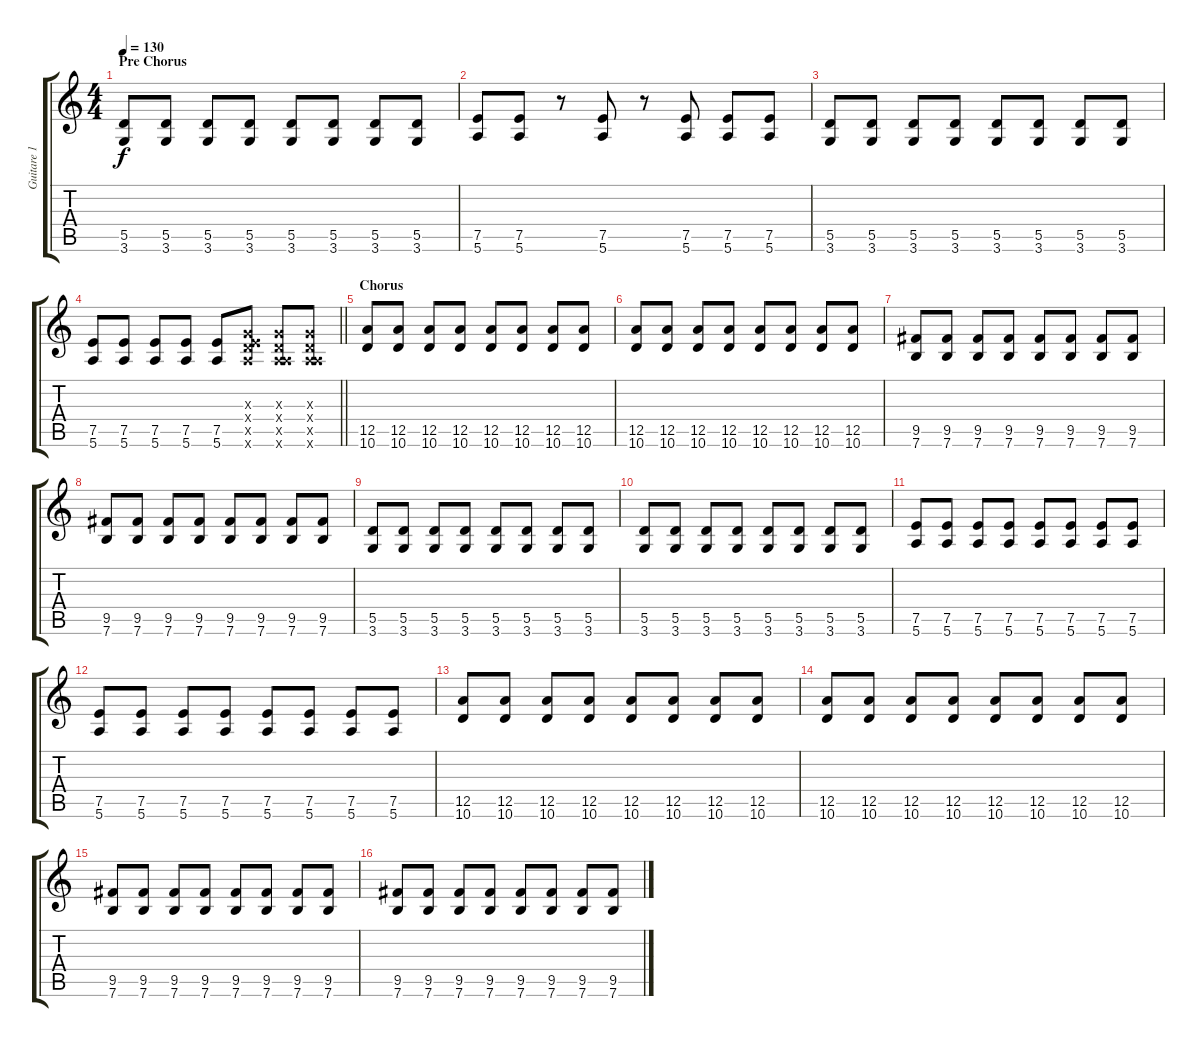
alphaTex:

\track ("Guitare 1" "Guitare 1") {instrument distortionguitar}
\staff {score tabs}
\tuning (E4 B3 G3 D3 A2 E2) {hide}
\ts (4 4)
\section ("" "Pre Chorus")
\tempo 130
\clef g2
\ks c
(5.5 3.6).8{dy f} (5.5 3.6).8 (5.5 3.6).8 (5.5 3.6).8 (5.5 3.6).8 (5.5 3.6).8 (5.5 3.6).8 (5.5 3.6).8 |
(7.5 5.6).8 (7.5 5.6).8 r.8 (7.5 5.6).8 r.8 (7.5 5.6).8 (7.5 5.6).8 (7.5 5.6).8 |
(5.5 3.6).8 (5.5 3.6).8 (5.5 3.6).8 (5.5 3.6).8 (5.5 3.6).8 (5.5 3.6).8 (5.5 3.6).8 (5.5 3.6).8 |
\barLineRight lightlight
(7.5 5.6).8 (7.5 5.6).8 (7.5 5.6).8 (7.5 5.6).8 (7.5 5.6).8 (0.3{x} 0.4{x} 7.5{x} 5.6{x}).8 (0.3{x} 0.4{x} 0.5{x} 5.6{x}).8 (0.3{x} 0.4{x} 0.5{x} 5.6{x}).8 |
\section ("" "Chorus")
(12.5 10.6).8 (12.5 10.6).8 (12.5 10.6).8 (12.5 10.6).8 (12.5 10.6).8 (12.5 10.6).8 (12.5 10.6).8 (12.5 10.6).8 |
(12.5 10.6).8 (12.5 10.6).8 (12.5 10.6).8 (12.5 10.6).8 (12.5 10.6).8 (12.5 10.6).8 (12.5 10.6).8 (12.5 10.6).8 |
(9.5 7.6).8 (9.5 7.6).8 (9.5 7.6).8 (9.5 7.6).8 (9.5 7.6).8 (9.5 7.6).8 (9.5 7.6).8 (9.5 7.6).8 |
(9.5 7.6).8 (9.5 7.6).8 (9.5 7.6).8 (9.5 7.6).8 (9.5 7.6).8 (9.5 7.6).8 (9.5 7.6).8 (9.5 7.6).8 |
(5.5 3.6).8 (5.5 3.6).8 (5.5 3.6).8 (5.5 3.6).8 (5.5 3.6).8 (5.5 3.6).8 (5.5 3.6).8 (5.5 3.6).8 |
(5.5 3.6).8 (5.5 3.6).8 (5.5 3.6).8 (5.5 3.6).8 (5.5 3.6).8 (5.5 3.6).8 (5.5 3.6).8 (5.5 3.6).8 |
(7.5 5.6).8 (7.5 5.6).8 (7.5 5.6).8 (7.5 5.6).8 (7.5 5.6).8 (7.5 5.6).8 (7.5 5.6).8 (7.5 5.6).8 |
(7.5 5.6).8 (7.5 5.6).8 (7.5 5.6).8 (7.5 5.6).8 (7.5 5.6).8 (7.5 5.6).8 (7.5 5.6).8 (7.5 5.6).8 |
(12.5 10.6).8 (12.5 10.6).8 (12.5 10.6).8 (12.5 10.6).8 (12.5 10.6).8 (12.5 10.6).8 (12.5 10.6).8 (12.5 10.6).8 |
(12.5 10.6).8 (12.5 10.6).8 (12.5 10.6).8 (12.5 10.6).8 (12.5 10.6).8 (12.5 10.6).8 (12.5 10.6).8 (12.5 10.6).8 |
(9.5 7.6).8 (9.5 7.6).8 (9.5 7.6).8 (9.5 7.6).8 (9.5 7.6).8 (9.5 7.6).8 (9.5 7.6).8 (9.5 7.6).8 |
(9.5 7.6).8 (9.5 7.6).8 (9.5 7.6).8 (9.5 7.6).8 (9.5 7.6).8 (9.5 7.6).8 (9.5 7.6).8 (9.5 7.6).8
